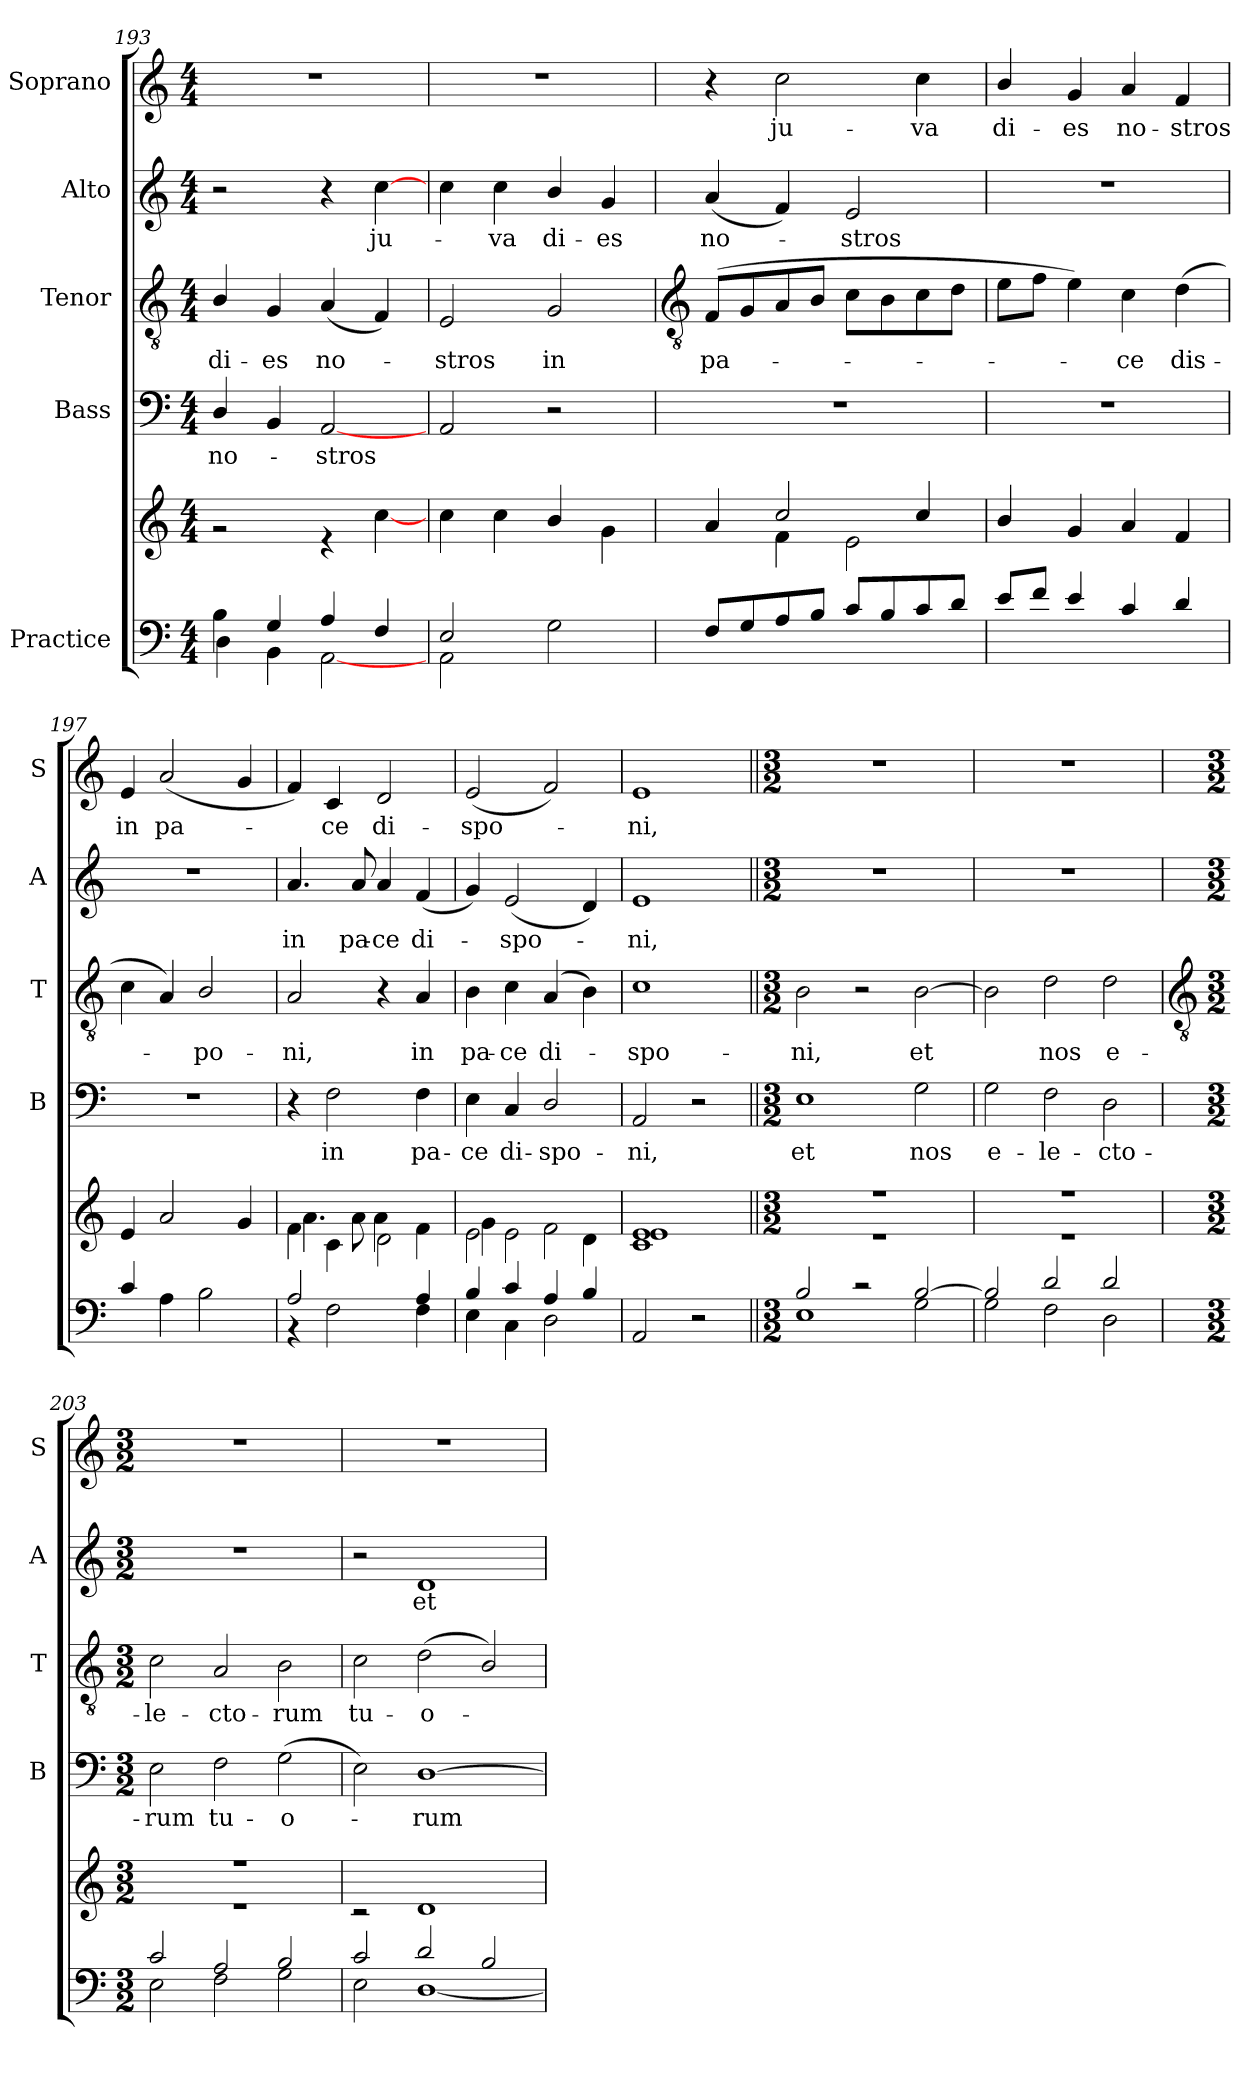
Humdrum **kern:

**kern	**kern	**kern	**text	**kern	**text	**kern	**text	**kern	**text
*part5	*part5	*part4	*part4	*part3	*part3	*part2	*part2	*part1	*part1
*staff6	*staff5	*staff4	*staff4	*staff3	*staff3	*staff2	*staff2	*staff1	*staff1
*I"Practice	*	*I"Bass	*	*I"Tenor	*	*I"Alto	*	*I"Soprano	*
*	*	*I'B	*	*I'T	*	*I'A	*	*I'S	*
*clefF4	*clefG2	*clefF4	*	*clefGv2	*	*clefG2	*	*clefG2	*
*k[]	*k[]	*k[]	*	*k[]	*	*k[]	*	*k[]	*
*C:	*C:	*C:	*	*C:	*	*C:	*	*C:	*
*M4/4	*M4/4	*M4/4	*	*M4/4	*	*M4/4	*	*M4/4	*
=193	=193	=193	=193	=193	=193	=193	=193	=193	=193
*^	*^	*	*	*	*	*	*	*	*
!	!	!	!	!	!LO:LY:b	!	!LO:LY:b	!	!	!	!
4B\	4D\	1ryy	2r	4D/	no-	4B/	di-	2r	.	1r	.
!	!	!	!	!	!	!	!LO:LY:b	!	!	!	!
4G	4BB\	.	.	4BB	.	4G	-es	.	.	.	.
!	!	!	!	!	!LO:LY:b	!	!LO:LY:b	!	!	!	!
4A/	[2AA\	.	4r	[2AA	stros	(<4A	no-	4r	.	.	.
!	!	!	!	!	!	!	!	!	!LO:LY:b	!	!
4F/	.	.	[4cc	.	.	4F)	.	[4cc	ju-	.	.
=194	=194	=194	=194	=194	=194	=194	=194	=194	=194	=194	=194
!	!	!	!	!	!	!	!LO:LY:b	!	!	!	!
2E/	2AA	1ryy	4cc	2AA	.	2E	stros	4cc	.	1r	.
!	!	!	!	!	!	!	!	!	!LO:LY:b	!	!
.	.	.	4cc	.	.	.	.	4cc	va	.	.
!	!	!	!	!	!	!	!LO:LY:b	!	!LO:LY:b	!	!
2G	2ryy	.	4b/	2r	.	2G	in	4b/	di-	.	.
!	!	!	!	!	!	!	!	!	!LO:LY:b	!	!
.	.	.	4g	.	.	.	.	4g	-es	.	.
!!LO:LB:g=z
=195	=195	=195	=195	=195	=195	=195	=195	=195	=195	=195	=195
*	*	*	*	*	*	*clefGv2	*	*	*	*	*
!	!	!	!	!	!	!	!LO:LY:b	!	!LO:LY:b	!	!
8FL	1ryy	4ryy	4a	1r	.	(>8FL	pa-	(<4a	no-	4r	.
8G	.	.	.	.	.	8G	.	.	.	.	.
!	!	!	!	!	!	!	!	!	!	!	!LO:LY:b
8A	.	2cc/	4f\	.	.	8A	.	4f)	.	2cc	ju-
8BJ	.	.	.	.	.	8BJ	.	.	.	.	.
!	!	!	!	!	!	!	!	!	!LO:LY:b	!	!
8cL	.	.	2e\	.	.	8cL	.	2e	stros	.	.
8B	.	.	.	.	.	8B	.	.	.	.	.
!	!	!	!	!	!	!	!	!	!	!	!LO:LY:b
8c	.	4cc/	.	.	.	8c	.	.	.	4cc	-va
8dJ	.	.	.	.	.	8dJ	.	.	.	.	.
=196	=196	=196	=196	=196	=196	=196	=196	=196	=196	=196	=196
!	!	!	!	!	!	!	!	!	!	!	!LO:LY:b
8eL	1ryy	4b/	1ryy	1r	.	8eL	.	1r	.	4b/	di-
8fJ	.	.	.	.	.	8fJ	.	.	.	.	.
!	!	!	!	!	!	!	!	!	!	!	!LO:LY:b
4e	.	4g	.	.	.	4e)	.	.	.	4g	-es
!	!	!	!	!	!	!	!LO:LY:b	!	!	!	!LO:LY:b
4c	.	4a	.	.	.	4c	ce	.	.	4a	no-
!	!	!	!	!	!	!	!LO:LY:b	!	!	!	!LO:LY:b
4d	.	4f	.	.	.	(>4d	dis-	.	.	4f	-stros
=197	=197	=197	=197	=197	=197	=197	=197	=197	=197	=197	=197
!	!	!	!	!	!	!	!	!	!	!	!LO:LY:b
4c	1ryy	4e	1ryy	1r	.	4c	.	1r	.	4e	in
!	!	!	!	!	!	!	!	!	!	!	!LO:LY:b
4A\	.	2a	.	.	.	4A/)	.	.	.	(<2a	pa-
!	!	!	!	!	!	!	!LO:LY:b	!	!	!	!
2B\	.	.	.	.	.	2B/	po-	.	.	.	.
.	.	4g	.	.	.	.	.	.	.	4g	.
=198	=198	=198	=198	=198	=198	=198	=198	=198	=198	=198	=198
!	!	!	!	!	!	!	!LO:LY:b	!	!LO:LY:b	!	!
2A/	4r	4f\	4.a	4r	.	2A	-ni,	4.a	in	4f)	.
!	!	!	!	!	!LO:LY:b	!	!	!	!	!	!LO:LY:b
.	2F	4c\	.	2F	in	.	.	.	.	4c	ce
!	!	!	!	!	!	!	!	!	!LO:LY:b	!	!
.	.	.	8a	.	.	.	.	8a	pa-	.	.
!	!	!	!	!	!	!	!	!	!LO:LY:b	!	!LO:LY:b
4ryy	.	2d\	4a	.	.	4r	.	4a	-ce	2d	di-
!	!	!	!	!	!LO:LY:b	!	!LO:LY:b	!	!LO:LY:b	!	!
4A	4F	.	4f	4F	pa-	4A	in	(<4f	di-	.	.
=199	=199	=199	=199	=199	=199	=199	=199	=199	=199	=199	=199
!	!	!	!	!	!LO:LY:b	!	!LO:LY:b	!	!	!	!LO:LY:b
4B	4E	2e\	4g	4E	-ce	4B	pa-	4g)	.	(<2e	-spo-
!	!	!	!	!	!LO:LY:b	!	!LO:LY:b	!	!LO:LY:b	!	!
4c	4C\	.	2e	4C	di-	4c	-ce	(<2e	spo-	.	.
!	!	!	!	!	!LO:LY:b	!	!LO:LY:b	!	!	!	!
4A/	2D\	2f\	.	2D/	-spo-	(<4A	di-	.	.	2f)	.
4B/	.	.	4d	.	.	4B)	.	4d)	.	.	.
*v	*v	*	*	*	*	*	*	*	*	*	*
=200	=200	=200	=200	=200	=200	=200	=200	=200	=200	=200
*	*	*^	*	*	*	*	*	*	*	*
!	!	!	!	!	!LO:LY:b	!	!LO:LY:b	!	!LO:LY:b	!	!LO:LY:b
2AA	1e	1e	1c	2AA	-ni,	1c	spo-	1e	ni,	1e	ni,
2r	.	.	.	2r	.	.	.	.	.	.	.
*	*v	*v	*v	*	*	*	*	*	*	*	*
=201||	=201||	=201||	=201||	=201||	=201||	=201||	=201||	=201||	=201||
*M3/2	*M3/2	*M3/2	*	*M3/2	*	*M3/2	*	*M3/2	*
*^	*^	*	*	*	*	*	*	*	*
!	!	!LO:N:vis=1	!LO:N:vis=1	!	!LO:LY:b	!	!LO:LY:b	!LO:N:vis=1	!	!LO:N:vis=1	!
2B/	1E	1.r	1.r	1E	et	2B	-ni,	1.r	.	1.r	.
2r	.	.	.	.	.	2r	.	.	.	.	.
!	!	!	!	!	!LO:LY:b	!	!LO:LY:b	!	!	!	!
[2B	2G	.	.	2G	nos	[2B	et	.	.	.	.
=202	=202	=202	=202	=202	=202	=202	=202	=202	=202	=202	=202
!	!	!LO:N:vis=1	!LO:N:vis=1	!	!LO:LY:b	!	!	!LO:N:vis=1	!	!LO:N:vis=1	!
2B]	2G	1.r	1.r	2G	e-	2B]	.	1.r	.	1.r	.
!	!	!	!	!	!LO:LY:b	!	!LO:LY:b	!	!	!	!
2d	2F	.	.	2F	-le-	2d	nos	.	.	.	.
!	!	!	!	!	!LO:LY:b	!	!LO:LY:b	!	!	!	!
2d	2D	.	.	2D	-cto-	2d	e-	.	.	.	.
!!LO:LB:g=z
=203	=203	=203	=203	=203	=203	=203	=203	=203	=203	=203	=203
*	*	*	*	*	*	*clefGv2	*	*	*	*	*
*M3/2	*	*M3/2	*	*M3/2	*	*M3/2	*	*M3/2	*	*M3/2	*
!	!	!LO:N:vis=1	!LO:N:vis=1	!	!LO:LY:b	!	!LO:LY:b	!LO:N:vis=1	!	!LO:N:vis=1	!
2c	2E\	1.r	1.r	2E	-rum	2c	-le-	1.r	.	1.r	.
!	!	!	!	!	!LO:LY:b	!	!LO:LY:b	!	!	!	!
2A	2F\	.	.	2F	tu-	2A	-cto-	.	.	.	.
!	!	!	!	!	!LO:LY:b	!	!LO:LY:b	!	!	!	!
2B	2G\	.	.	(>2G	-o-	2B	-rum	.	.	.	.
=204	=204	=204	=204	=204	=204	=204	=204	=204	=204	=204	=204
!	!	!LO:N:vis=1	!	!	!	!	!LO:LY:b	!	!	!LO:N:vis=1	!
2c	2E\	1.ryy	2r	2E)	.	2c	tu-	2r	.	1.r	.
!	!	!	!	!	!LO:LY:b	!	!LO:LY:b	!	!LO:LY:b	!	!
2d/	[1D\	.	1d	[1D	rum	(<2d	-o-	1d	et	.	.
2B/	.	.	.	.	.	2B/)	.	.	.	.	.
*v	*v	*	*	*	*	*	*	*	*	*	*
*	*v	*v	*	*	*	*	*	*	*	*
=	=	=	=	=	=	=	=	=	=
*-	*-	*-	*-	*-	*-	*-	*-	*-	*-
